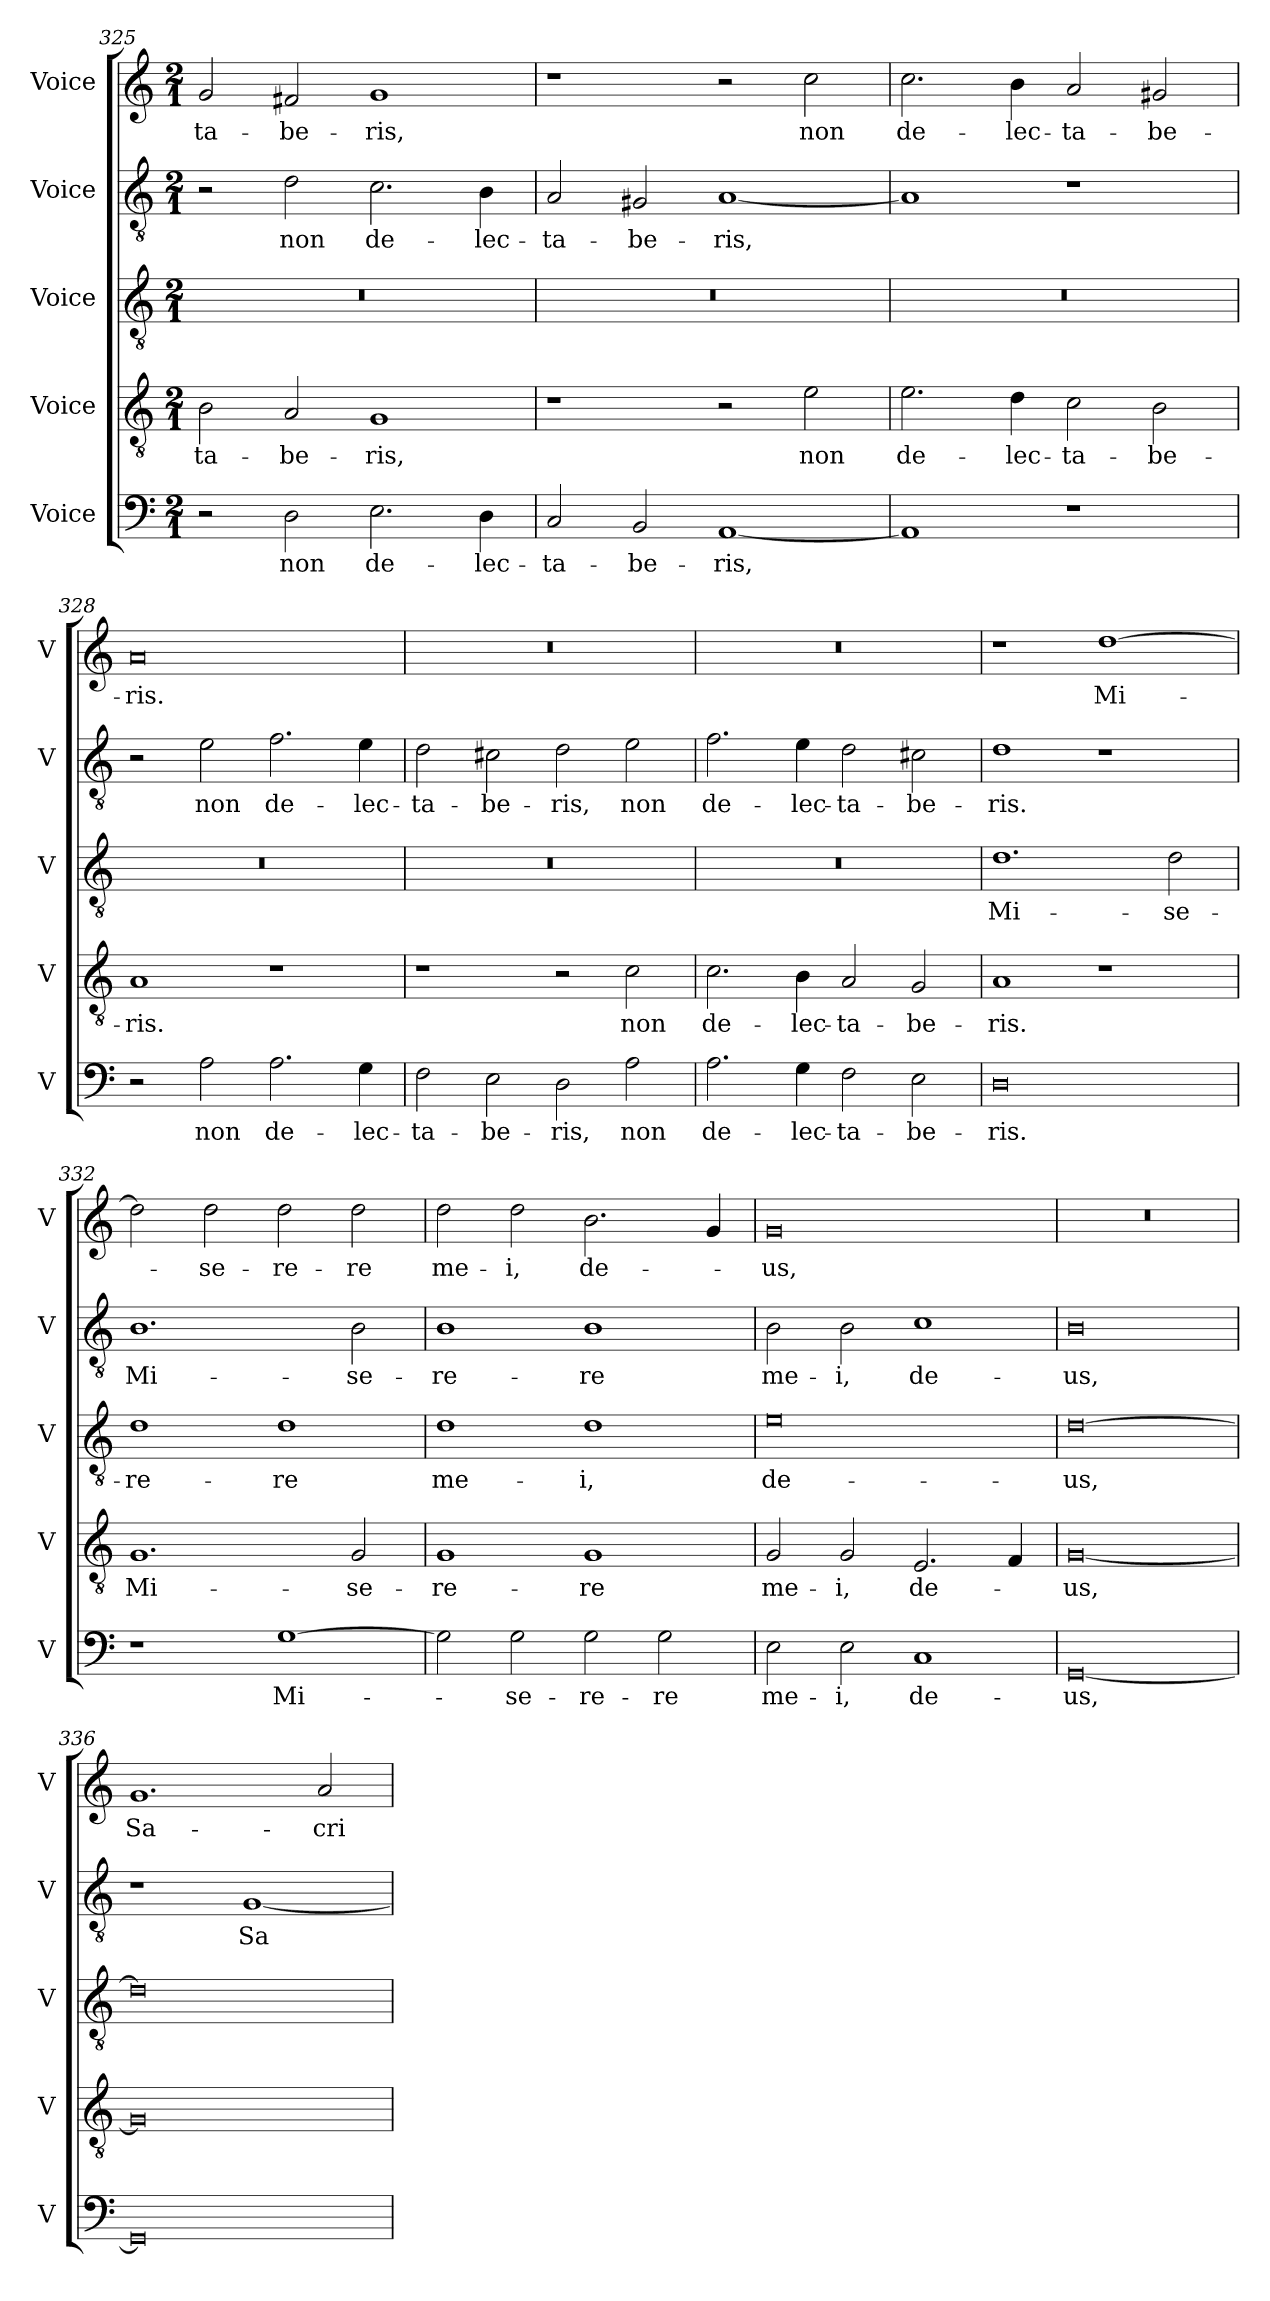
**kern	**text	**kern	**text	**kern	**text	**kern	**text	**kern	**text
*part5	*part5	*part4	*part4	*part3	*part3	*part2	*part2	*part1	*part1
*staff5	*staff5	*staff4	*staff4	*staff3	*staff3	*staff2	*staff2	*staff1	*staff1
*I"Voice	*	*I"Voice	*	*I"Voice	*	*I"Voice	*	*I"Voice	*
*I'V	*	*I'V	*	*I'V	*	*I'V	*	*I'V	*
*clefF4	*	*clefGv2	*	*clefGv2	*	*clefGv2	*	*clefG2	*
*k[]	*	*k[]	*	*k[]	*	*k[]	*	*k[]	*
*M2/1	*	*M2/1	*	*M2/1	*	*M2/1	*	*M2/1	*
=325	=325	=325	=325	=325	=325	=325	=325	=325	=325
!	!	!	!LO:LY:b	!	!	!	!	!	!LO:LY:b
2r	.	2B\	-ta-	0r	.	2r	.	2g/	-ta-
!	!LO:LY:b	!	!LO:LY:b	!	!	!	!LO:LY:b	!	!LO:LY:b
2D\	non	2A/	-be-	.	.	2d\	non	2f#X/	-be-
!	!LO:LY:b	!	!LO:LY:b	!	!	!	!LO:LY:b	!	!LO:LY:b
2.E\	de-	1G	-ris,	.	.	2.c\	de-	1g	-ris,
!	!LO:LY:b	!	!	!	!	!	!LO:LY:b	!	!
4D\	-lec-	.	.	.	.	4B\	-lec-	.	.
=326	=326	=326	=326	=326	=326	=326	=326	=326	=326
!	!LO:LY:b	!	!	!	!	!	!LO:LY:b	!	!
2C/	-ta-	1r	.	0r	.	2A/	-ta-	1r	.
!	!LO:LY:b	!	!	!	!	!	!LO:LY:b	!	!
2BB/	-be-	.	.	.	.	2G#X/	-be-	.	.
!	!LO:LY:b	!	!	!	!	!	!LO:LY:b	!	!
[1AA	-ris,	2r	.	.	.	[1A	-ris,	2r	.
!	!	!	!LO:LY:b	!	!	!	!	!	!LO:LY:b
.	.	2e\	non	.	.	.	.	2cc\	non
!!LO:LB:g=z
=327	=327	=327	=327	=327	=327	=327	=327	=327	=327
!	!	!	!LO:LY:b	!	!	!	!	!	!LO:LY:b
1AA]	.	2.e\	de-	0r	.	1A]	.	2.cc\	de-
!	!	!	!LO:LY:b	!	!	!	!	!	!LO:LY:b
.	.	4d\	-lec-	.	.	.	.	4b\	-lec-
!	!	!	!LO:LY:b	!	!	!	!	!	!LO:LY:b
1r	.	2c\	-ta-	.	.	1r	.	2a/	-ta-
!	!	!	!LO:LY:b	!	!	!	!	!	!LO:LY:b
.	.	2B\	-be-	.	.	.	.	2g#X/	-be-
=328	=328	=328	=328	=328	=328	=328	=328	=328	=328
!	!	!	!LO:LY:b	!	!	!	!	!	!LO:LY:b
2r	.	1A	-ris.	0r	.	2r	.	0a	-ris.
!	!LO:LY:b	!	!	!	!	!	!LO:LY:b	!	!
2A\	non	.	.	.	.	2e\	non	.	.
!	!LO:LY:b	!	!	!	!	!	!LO:LY:b	!	!
2.A\	de-	1r	.	.	.	2.f\	de-	.	.
!	!LO:LY:b	!	!	!	!	!	!LO:LY:b	!	!
4G\	-lec-	.	.	.	.	4e\	-lec-	.	.
=329	=329	=329	=329	=329	=329	=329	=329	=329	=329
!	!LO:LY:b	!	!	!	!	!	!LO:LY:b	!	!
2F\	-ta-	1r	.	0r	.	2d\	-ta-	0r	.
!	!LO:LY:b	!	!	!	!	!	!LO:LY:b	!	!
2E\	-be-	.	.	.	.	2c#X\	-be-	.	.
!	!LO:LY:b	!	!	!	!	!	!LO:LY:b	!	!
2D\	-ris,	2r	.	.	.	2d\	-ris,	.	.
!	!LO:LY:b	!	!LO:LY:b	!	!	!	!LO:LY:b	!	!
2A\	non	2c\	non	.	.	2e\	non	.	.
=330	=330	=330	=330	=330	=330	=330	=330	=330	=330
!	!LO:LY:b	!	!LO:LY:b	!	!	!	!LO:LY:b	!	!
2.A\	de-	2.c\	de-	0r	.	2.f\	de-	0r	.
!	!LO:LY:b	!	!LO:LY:b	!	!	!	!LO:LY:b	!	!
4G\	-lec-	4B\	-lec-	.	.	4e\	-lec-	.	.
!	!LO:LY:b	!	!LO:LY:b	!	!	!	!LO:LY:b	!	!
2F\	-ta-	2A/	-ta-	.	.	2d\	-ta-	.	.
!	!LO:LY:b	!	!LO:LY:b	!	!	!	!LO:LY:b	!	!
2E\	-be-	2G/	-be-	.	.	2c#X\	-be-	.	.
!!LO:PB:g=z
=331	=331	=331	=331	=331	=331	=331	=331	=331	=331
!	!LO:LY:b	!	!LO:LY:b	!	!LO:LY:b	!	!LO:LY:b	!	!
0D	-ris.	1A	-ris.	1.d	Mi-	1d	-ris.	1r	.
!	!	!	!	!	!	!	!	!	!LO:LY:b
.	.	1r	.	.	.	1r	.	[1dd	Mi-
!	!	!	!	!	!LO:LY:b	!	!	!	!
.	.	.	.	2d\	-se-	.	.	.	.
=332	=332	=332	=332	=332	=332	=332	=332	=332	=332
!	!	!	!LO:LY:b	!	!LO:LY:b	!	!LO:LY:b	!	!
1r	.	1.G	Mi-	1d	-re-	1.B	Mi-	2dd\]	.
!	!	!	!	!	!	!	!	!	!LO:LY:b
.	.	.	.	.	.	.	.	2dd\	-se-
!	!LO:LY:b	!	!	!	!LO:LY:b	!	!	!	!LO:LY:b
[1G	Mi-	.	.	1d	-re	.	.	2dd\	-re-
!	!	!	!LO:LY:b	!	!	!	!LO:LY:b	!	!LO:LY:b
.	.	2G/	-se-	.	.	2B\	-se-	2dd\	-re
=333	=333	=333	=333	=333	=333	=333	=333	=333	=333
!	!	!	!LO:LY:b	!	!LO:LY:b	!	!LO:LY:b	!	!LO:LY:b
2G\]	.	1G	-re-	1d	me-	1B	-re-	2dd\	me-
!	!LO:LY:b	!	!	!	!	!	!	!	!LO:LY:b
2G\	-se-	.	.	.	.	.	.	2dd\	-i,
!	!LO:LY:b	!	!LO:LY:b	!	!LO:LY:b	!	!LO:LY:b	!	!LO:LY:b
2G\	-re-	1G	-re	1d	-i,	1B	-re	2.b\	de-
!	!LO:LY:b	!	!	!	!	!	!	!	!
2G\	-re	.	.	.	.	.	.	.	.
.	.	.	.	.	.	.	.	4g/	.
=334	=334	=334	=334	=334	=334	=334	=334	=334	=334
!	!LO:LY:b	!	!LO:LY:b	!	!LO:LY:b	!	!LO:LY:b	!	!LO:LY:b
2E\	me-	2G/	me-	0e	de-	2B\	me-	0g	-us,
!	!LO:LY:b	!	!LO:LY:b	!	!	!	!LO:LY:b	!	!
2E\	-i,	2G/	-i,	.	.	2B\	-i,	.	.
!	!LO:LY:b	!	!LO:LY:b	!	!	!	!LO:LY:b	!	!
1C	de-	2.E/	de-	.	.	1c	de-	.	.
.	.	4F/	.	.	.	.	.	.	.
!!LO:LB:g=z
=335	=335	=335	=335	=335	=335	=335	=335	=335	=335
!	!LO:LY:b	!	!LO:LY:b	!	!LO:LY:b	!	!LO:LY:b	!	!
[0GG	-us,	[0G	-us,	[0d	-us,	0B	-us,	0r	.
=336	=336	=336	=336	=336	=336	=336	=336	=336	=336
!	!	!	!	!	!	!	!	!	!LO:LY:b
0GG]	.	0G]	.	0d]	.	1r	.	1.g	Sa-
!	!	!	!	!	!	!	!LO:LY:b	!	!
.	.	.	.	.	.	[1G	Sa-	.	.
!	!	!	!	!	!	!	!	!	!LO:LY:b
.	.	.	.	.	.	.	.	2a/	-cri-
=	=	=	=	=	=	=	=	=	=
*-	*-	*-	*-	*-	*-	*-	*-	*-	*-
